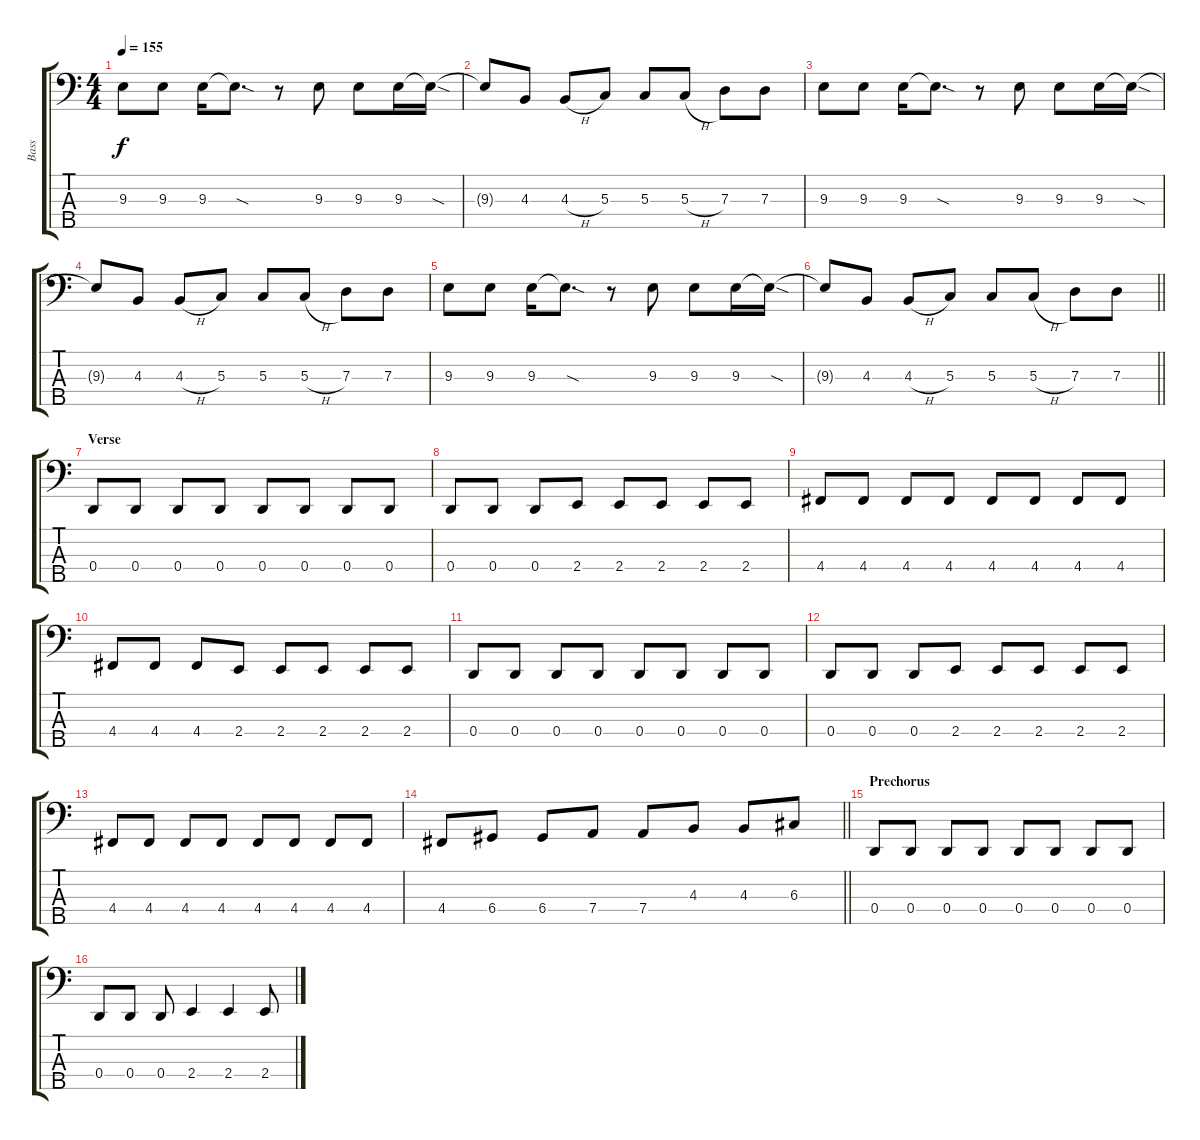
\track ("Bass" "Bass") {instrument electricbassfinger}
\staff {score tabs}
\tuning (F2 C2 G1 D1 A0) {hide}
\ts (4 4)
\tempo 155
\clef f4
\ks c
9.3.8{dy f} 9.3.8 9.3.16 9.3{sod t}.8{d} r.8 9.3.8 9.3.8 9.3.16 9.3{sod t}.16 |
9.3{t}.8 4.3.8 4.3{h}.8 5.3.8 5.3.8 5.3{h}.8 7.3.8 7.3.8 |
9.3.8 9.3.8 9.3.16 9.3{sod t}.8{d} r.8 9.3.8 9.3.8 9.3.16 9.3{sod t}.16 |
9.3{t}.8 4.3.8 4.3{h}.8 5.3.8 5.3.8 5.3{h}.8 7.3.8 7.3.8 |
9.3.8 9.3.8 9.3.16 9.3{sod t}.8{d} r.8 9.3.8 9.3.8 9.3.16 9.3{sod t}.16 |
\barLineRight lightlight
9.3{t}.8 4.3.8 4.3{h}.8 5.3.8 5.3.8 5.3{h}.8 7.3.8 7.3.8 |
\section ("" "Verse")
0.4.8 0.4.8 0.4.8 0.4.8 0.4.8 0.4.8 0.4.8 0.4.8 |
0.4.8 0.4.8 0.4.8 2.4.8 2.4.8 2.4.8 2.4.8 2.4.8 |
4.4.8 4.4.8 4.4.8 4.4.8 4.4.8 4.4.8 4.4.8 4.4.8 |
4.4.8 4.4.8 4.4.8 2.4.8 2.4.8 2.4.8 2.4.8 2.4.8 |
0.4.8 0.4.8 0.4.8 0.4.8 0.4.8 0.4.8 0.4.8 0.4.8 |
0.4.8 0.4.8 0.4.8 2.4.8 2.4.8 2.4.8 2.4.8 2.4.8 |
4.4.8 4.4.8 4.4.8 4.4.8 4.4.8 4.4.8 4.4.8 4.4.8 |
\barLineRight lightlight
4.4.8 6.4.8 6.4.8 7.4.8 7.4.8 4.3.8 4.3.8 6.3.8 |
\section ("" "Prechorus")
0.4.8 0.4.8 0.4.8 0.4.8 0.4.8 0.4.8 0.4.8 0.4.8 |
0.4.8 0.4.8 0.4.8 2.4.4 2.4.4 2.4.8
